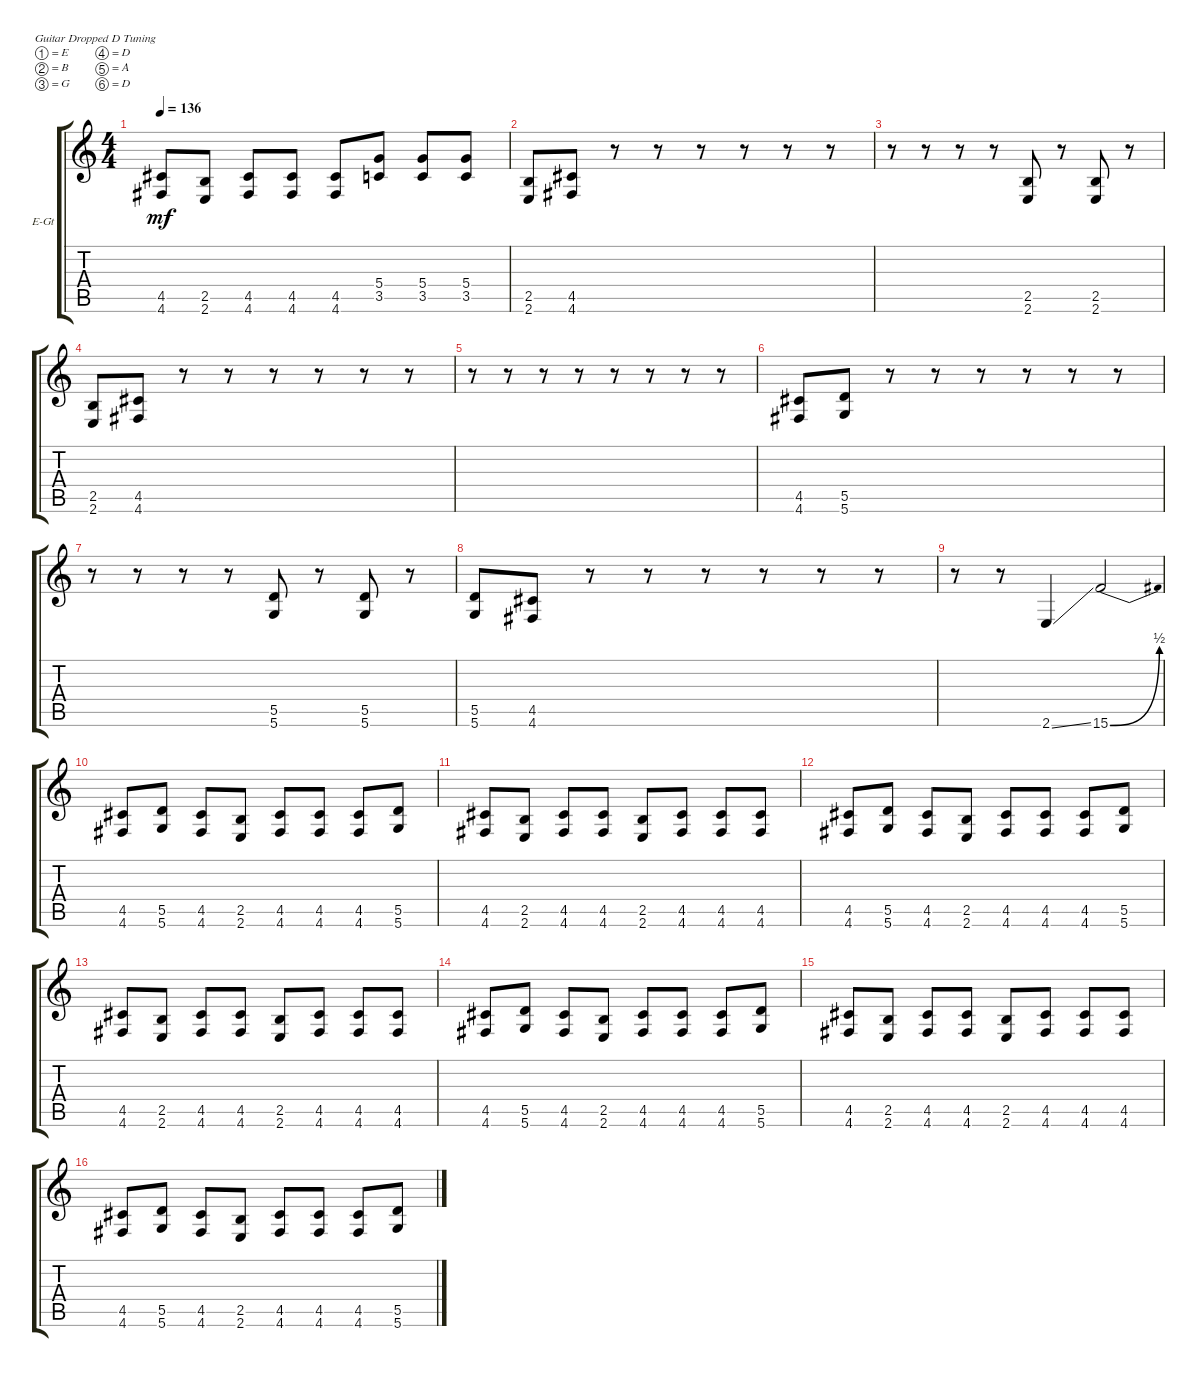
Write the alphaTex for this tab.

\defaultSystemsLayout 4
\bracketExtendMode groupsimilarinstruments
\firstSystemTrackNameOrientation horizontal
\otherSystemsTrackNameOrientation horizontal
\track ("Electric Guitar" "E-Gt") {instrument overdrivenguitar}
\staff {score tabs}
\tuning (E4 B3 G3 D3 A2 D2)
\ts (4 4)
\tempo 136
\clef g2
\ks c
(4.6 4.5).8{dy mf} (2.6 2.5).8 (4.6 4.5).8 (4.6 4.5).8 (4.6 4.5).8 (3.5 5.4).8 (3.5 5.4).8 (3.5 5.4).8 |
(2.6 2.5).8 (4.5 4.6).8 r.8 r.8 r.8 r.8 r.8 r.8 |
r.8 r.8 r.8 r.8 (2.5 2.6).8 r.8 (2.6 2.5).8 r.8 |
(2.6 2.5).8 (4.5 4.6).8 r.8 r.8 r.8 r.8 r.8 r.8 |
r.8 r.8 r.8 r.8 r.8 r.8 r.8 r.8 |
(4.6 4.5).8 (5.5 5.6).8 r.8 r.8 r.8 r.8 r.8 r.8 |
r.8 r.8 r.8 r.8 (5.6 5.5).8 r.8 (5.5 5.6).8 r.8 |
(5.6 5.5).8 (4.5 4.6).8 r.8 r.8 r.8 r.8 r.8 r.8 |
r.8 r.8 2.6{ss}.4 15.6{be (bend 0 0 15.6 2)}.2 |
(4.6 4.5).8 (5.6 5.5).8 (4.6 4.5).8 (2.6 2.5).8 (4.6 4.5).8 (4.6 4.5).8 (4.6 4.5).8 (5.6 5.5).8 |
(4.6 4.5).8 (2.6 2.5).8 (4.6 4.5).8 (4.6 4.5).8 (2.6 2.5).8 (4.6 4.5).8 (4.6 4.5).8 (4.6 4.5).8 |
(4.6 4.5).8 (5.6 5.5).8 (4.6 4.5).8 (2.6 2.5).8 (4.6 4.5).8 (4.6 4.5).8 (4.6 4.5).8 (5.6 5.5).8 |
(4.6 4.5).8 (2.6 2.5).8 (4.6 4.5).8 (4.6 4.5).8 (2.5 2.6).8 (4.6 4.5).8 (4.6 4.5).8 (4.6 4.5).8 |
(4.6 4.5).8 (5.6 5.5).8 (4.6 4.5).8 (2.6 2.5).8 (4.6 4.5).8 (4.6 4.5).8 (4.6 4.5).8 (5.6 5.5).8 |
(4.6 4.5).8 (2.6 2.5).8 (4.6 4.5).8 (4.6 4.5).8 (2.6 2.5).8 (4.6 4.5).8 (4.6 4.5).8 (4.6 4.5).8 |
(4.6 4.5).8 (5.6 5.5).8 (4.6 4.5).8 (2.6 2.5).8 (4.6 4.5).8 (4.6 4.5).8 (4.6 4.5).8 (5.6 5.5).8
